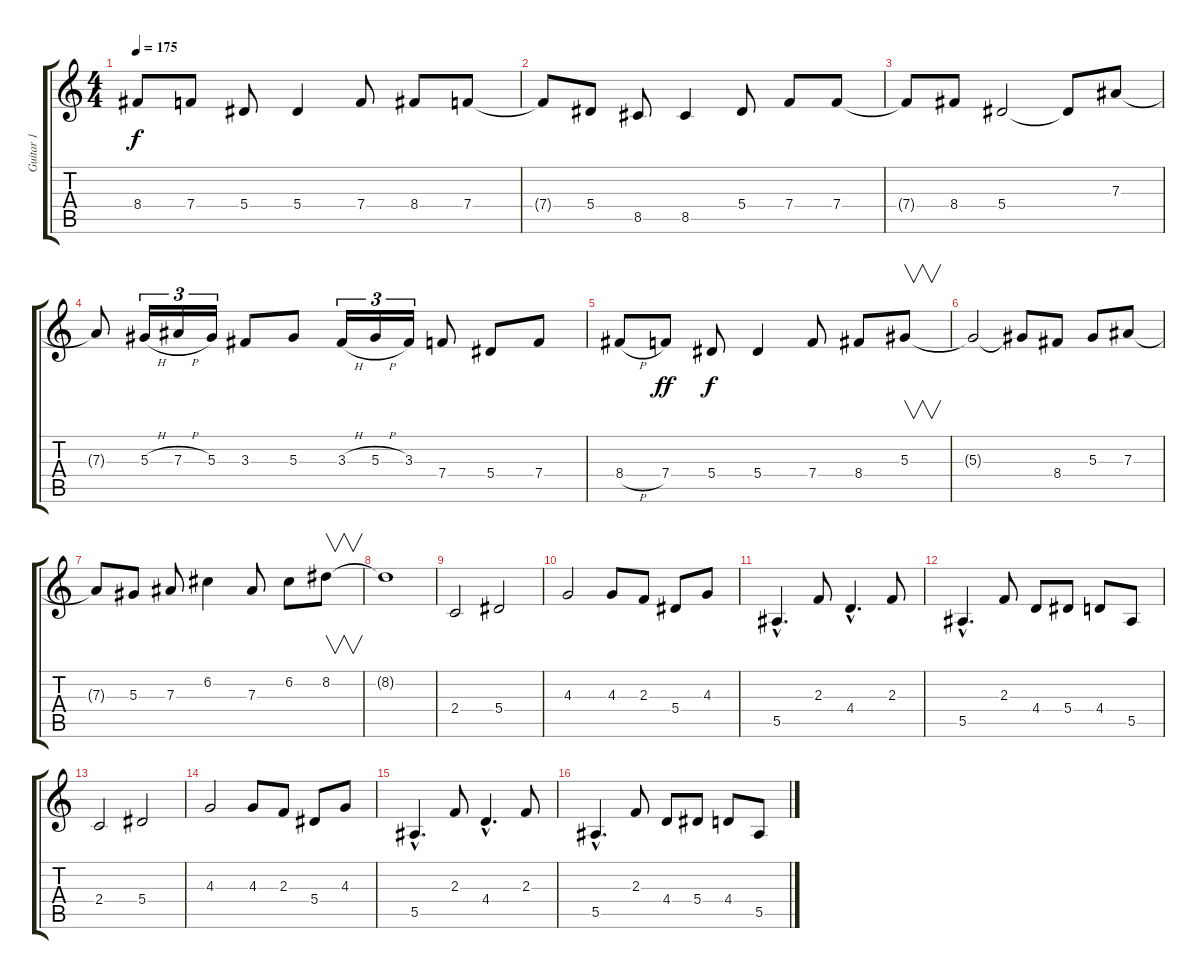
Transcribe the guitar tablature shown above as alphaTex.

\track ("Guitar 1" "Guitar 1") {instrument distortionguitar}
\staff {score tabs}
\tuning (C4 G3 Eb3 Bb2 F2 C2) {hide}
\ts (4 4)
\tempo 175
\clef g2
\ks c
8.4{t}.8{dy f} 7.4.8 5.4.8 5.4.4 7.4.8 8.4.8 7.4.8 |
7.4{t}.8 5.4.8 8.5.8 8.5.4 5.4.8 7.4.8 7.4.8 |
7.4{t}.8 8.4.8 5.4.2 5.4{t}.8 7.3.8 |
7.3{t}.8 5.3{h}.16{tu (3 2)} 7.3{h}.16{tu (3 2)} 5.3.16{tu (3 2)} 3.3.8 5.3.8 3.3{h}.16{tu (3 2)} 5.3{h}.16{tu (3 2)} 3.3.16{tu (3 2)} 7.4.8 5.4.8 7.4.8 |
8.4{h}.8 7.4.8{dy ff} 5.4.8{dy f} 5.4.4 7.4.8 8.4.8 5.3.8{v} |
5.3{t}.2 5.3{t}.8 8.4.8 5.3.8 7.3.8 |
7.3{t}.8 5.3.8 7.3.8 6.2.4 7.3.8 6.2.8 8.2.8{v} |
8.2{t}.1 |
2.4.2 5.4.2 |
4.3.2 4.3.8 2.3.8 5.4.8 4.3.8 |
5.5{hac}.4{d} 2.3.8 4.4{hac}.4{d} 2.3.8 |
5.5{hac}.4{d} 2.3.8 4.4.8 5.4.8 4.4.8 5.5.8 |
2.4.2 5.4.2 |
4.3.2 4.3.8 2.3.8 5.4.8 4.3.8 |
5.5{hac}.4{d} 2.3.8 4.4{hac}.4{d} 2.3.8 |
5.5{hac}.4{d} 2.3.8 4.4.8 5.4.8 4.4.8 5.5.8
